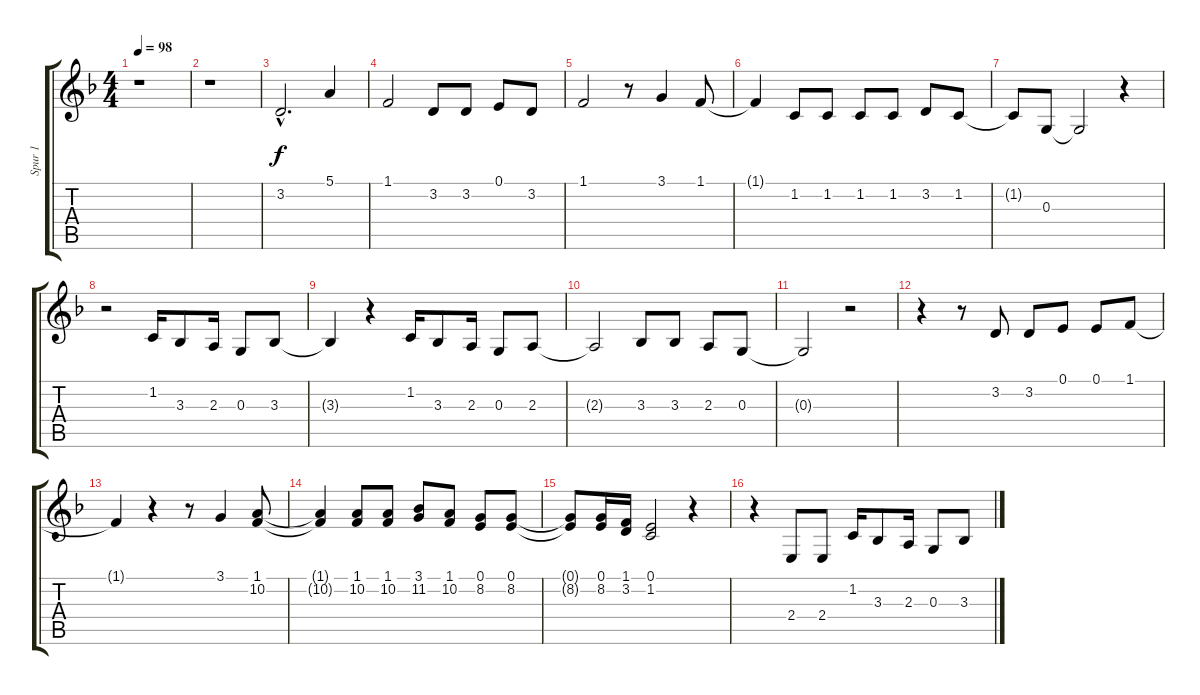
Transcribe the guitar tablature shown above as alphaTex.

\track ("Spur 1" "Spur 1") {instrument lead2sawtooth}
\staff {score tabs}
\tuning (E4 B3 G3 D3 A2 E2) {hide}
\ts (4 4)
\tempo 98
\clef g2
\ks dminor
r.1{dy f} |
r.1 |
3.2{hac}.2{d} 5.1.4 |
1.1.2 3.2.8 3.2.8 0.1.8 3.2.8 |
1.1.2 r.8 3.1.4 1.1.8 |
1.1{t}.4 1.2.8 1.2.8 1.2.8 1.2.8 3.2.8 1.2.8 |
1.2{t}.8 0.3.8 0.3{t}.2 r.4 |
r.2 1.2.16 3.3.8 2.3.16 0.3.8 3.3.8 |
3.3{t}.4 r.4 1.2.16 3.3.8 2.3.16 0.3.8 2.3.8 |
2.3{t}.2 3.3.8 3.3.8 2.3.8 0.3.8 |
0.3{t}.2 r.2 |
r.4 r.8 3.2.8 3.2.8 0.1.8 0.1.8 1.1.8 |
1.1{t}.4 r.4 r.8 3.1.4 (1.1 10.2).8 |
(1.1{t} 10.2{t}).4 (1.1 10.2).8 (1.1 10.2).8 (3.1 11.2).8 (1.1 10.2).8 (0.1 8.2).8 (0.1 8.2).8 |
(0.1{t} 8.2{t}).8 (0.1 8.2).16 (1.1 3.2).16 (0.1 1.2).2 r.4 |
r.4 2.4.8 2.4.8 1.2.16 3.3.8 2.3.16 0.3.8 3.3.8
